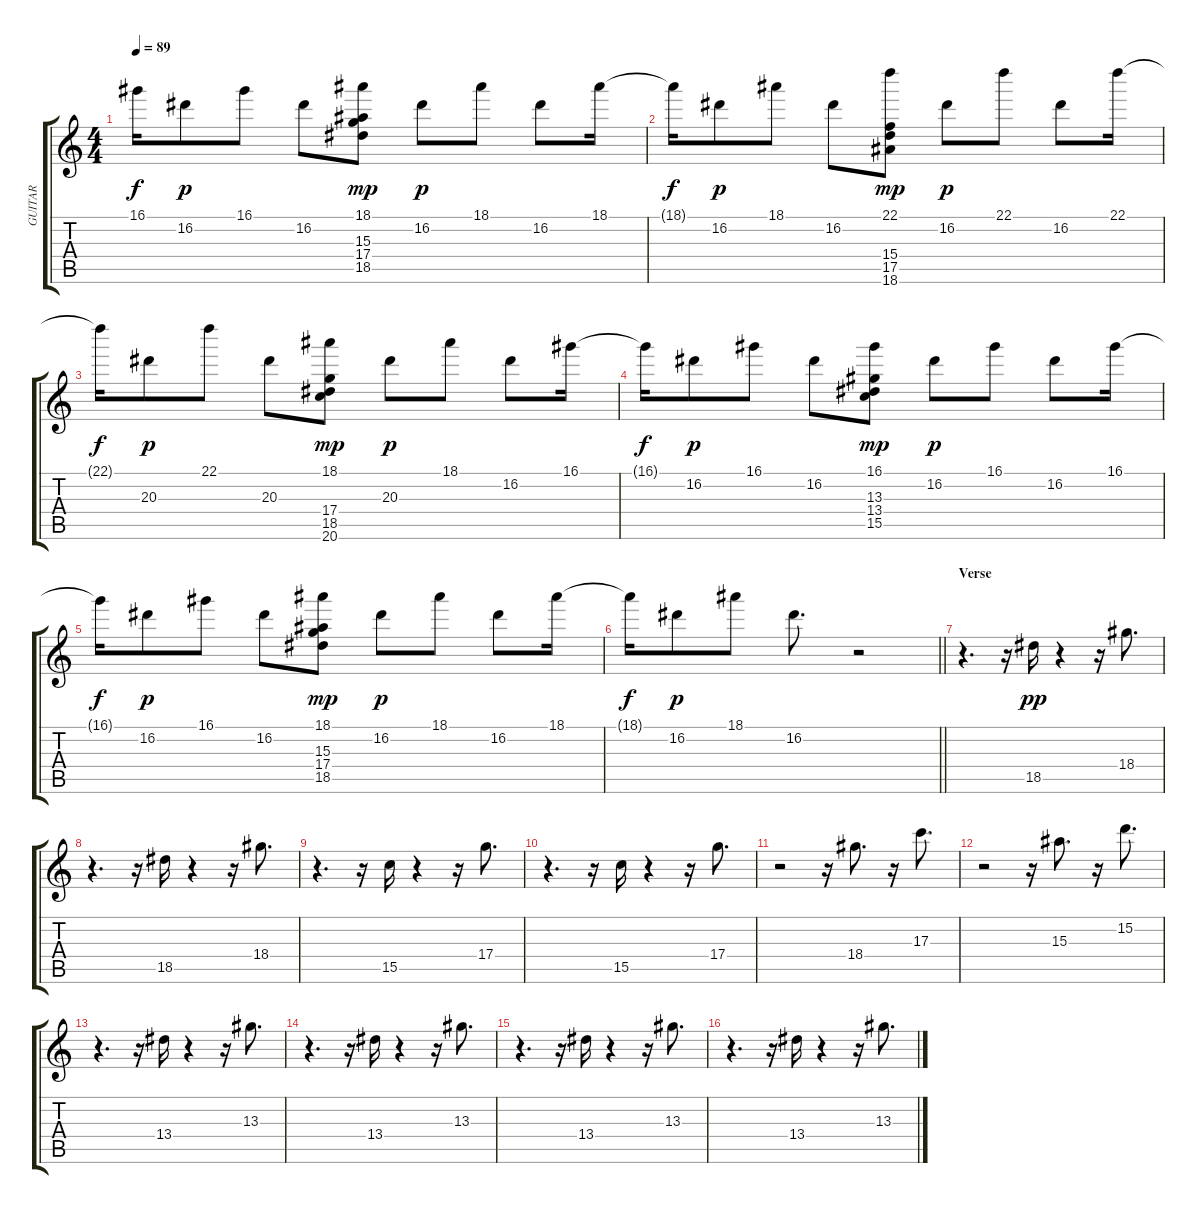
\track ("GUITAR" "GUITAR") {instrument electricguitarjazz}
\staff {score tabs}
\tuning (E4 B3 G3 D3 A2 E2) {hide}
\ts (4 4)
\tempo 89
\clef g2
\ks c
16.1{t}.16{dy f} 16.2.8{dy p} 16.1.8 16.2.8 (18.1 15.3 17.4 18.5).8{dy mp} 16.2.8{dy p} 18.1.8 16.2.8 18.1.16 |
18.1{t}.16{dy f} 16.2.8{dy p} 18.1.8 16.2.8 (22.1 15.4 17.5 18.6).8{dy mp} 16.2.8{dy p} 22.1.8 16.2.8 22.1.16 |
22.1{t}.16{dy f} 20.3.8{dy p} 22.1.8 20.3.8 (18.1 17.4 18.5 20.6).8{dy mp} 20.3.8{dy p} 18.1.8 16.2.8 16.1.16 |
16.1{t}.16{dy f} 16.2.8{dy p} 16.1.8 16.2.8 (16.1 13.3 13.4 15.5).8{dy mp} 16.2.8{dy p} 16.1.8 16.2.8 16.1.16 |
16.1{t}.16{dy f} 16.2.8{dy p} 16.1.8 16.2.8 (18.1 15.3 17.4 18.5).8{dy mp} 16.2.8{dy p} 18.1.8 16.2.8 18.1.16 |
\barLineRight lightlight
18.1{t}.16{dy f} 16.2.8{dy p} 18.1.8 16.2.8{d} r.2 |
\section ("" "Verse")
r.4{d} r.16 18.5.16{dy pp} r.4 r.16 18.4.8{d} |
r.4{d} r.16 18.5.16 r.4 r.16 18.4.8{d} |
r.4{d} r.16 15.5.16 r.4 r.16 17.4.8{d} |
r.4{d} r.16 15.5.16 r.4 r.16 17.4.8{d} |
r.2 r.16 18.4.8{d} r.16 17.3.8{d} |
r.2 r.16 15.3.8{d} r.16 15.2.8{d} |
r.4{d} r.16 13.4.16 r.4 r.16 13.3.8{d} |
r.4{d} r.16 13.4.16 r.4 r.16 13.3.8{d} |
r.4{d} r.16 13.4.16 r.4 r.16 13.3.8{d} |
r.4{d} r.16 13.4.16 r.4 r.16 13.3.8{d}
